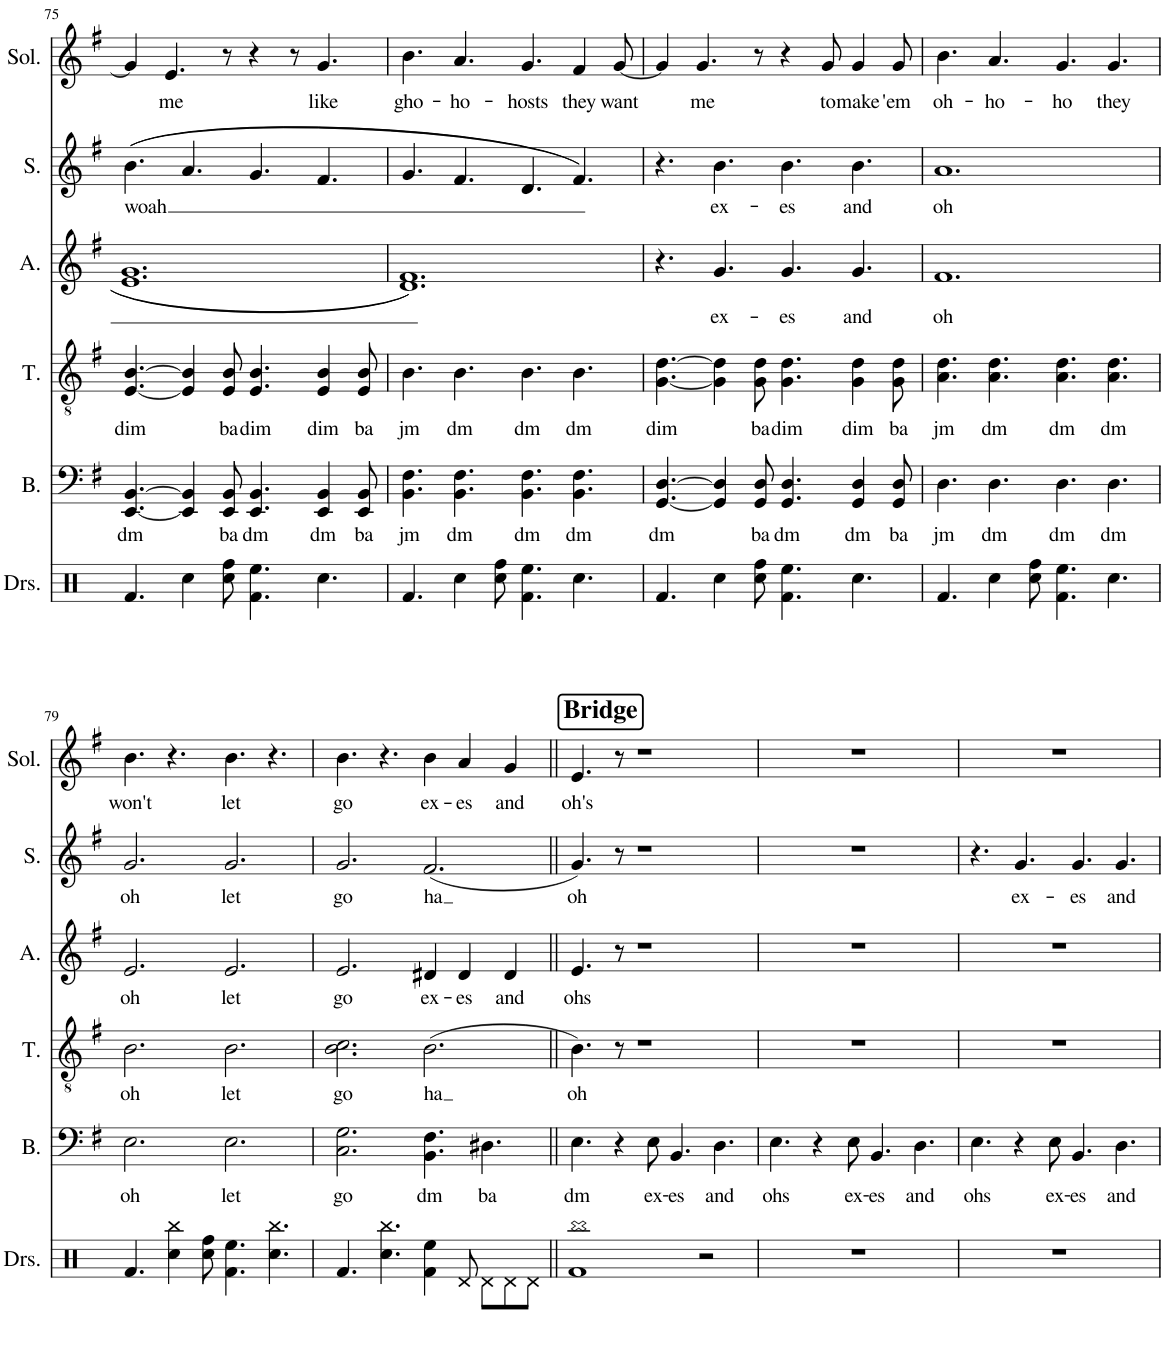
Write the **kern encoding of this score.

**kern	**text	**kern	**text	**kern	**text	**kern	**text	**kern	**text
*part5	*part5	*part4	*part4	*part3	*part3	*part2	*part2	*part1	*part1
*staff5	*staff5	*staff4	*staff4	*staff3	*staff3	*staff2	*staff2	*staff1	*staff1
*I"Bass	*	*I"Tenor	*	*I"Alto	*	*I"Soprano	*	*I"Solo	*
*I'B.	*	*I'T.	*	*I'A.	*	*I'S.	*	*I'Sol.	*
!!LO:PB:g=z
*clefF4	*	*clefGv2	*	*clefG2	*	*clefG2	*	*clefG2	*
*k[f#]	*	*k[f#]	*	*k[f#]	*	*k[f#]	*	*k[f#]	*
*M12/8	*	*M12/8	*	*M12/8	*	*M12/8	*	*M12/8	*
=75	=75	=75	=75	=75	=75	=75	=75	=75	=75
!	!LO:LY:b	!	!LO:LY:b	!	!	!	!LO:LY:b	!	!
[4.EE/ [4.BB/	dm	[4.E/ [4.B/	dim	1.e 1.g	.	((4.b\	woah	4g/]	.
!	!	!	!	!	!	!	!	!	!LO:LY:b
.	.	.	.	.	.	.	.	4.e/	me
4EE/] 4BB/]	.	4E/] 4B/]	.	.	.	4.a/	.	.	.
!	!LO:LY:b	!	!LO:LY:b	!	!	!	!	!	!
8EE/ 8BB/	ba	8E/ 8B/	ba	.	.	.	.	8r	.
!	!LO:LY:b	!	!LO:LY:b	!	!	!	!	!	!
4.EE/ 4.BB/	dm	4.E/ 4.B/	dim	.	.	4.g/	.	4r	.
.	.	.	.	.	.	.	.	8r	.
!	!LO:LY:b	!	!LO:LY:b	!	!	!	!	!	!LO:LY:b
4EE/ 4BB/	dm	4E/ 4B/	dim	.	.	4.f#/	.	4.g/	like
!	!LO:LY:b	!	!LO:LY:b	!	!	!	!	!	!
8EE/ 8BB/	ba	8E/ 8B/	ba	.	.	.	.	.	.
=76	=76	=76	=76	=76	=76	=76	=76	=76	=76
!	!LO:LY:b	!	!LO:LY:b	!	!	!	!	!	!LO:LY:b
4.BB\ 4.F#\	jm	4.B\	jm	1.d 1.f#	.	4.g/	.	4.b\	gho-
!	!LO:LY:b	!	!LO:LY:b	!	!	!	!	!	!LO:LY:b
4.BB\ 4.F#\	dm	4.B\	dm	.	.	4.f#/	.	4.a/	-ho-
!	!LO:LY:b	!	!LO:LY:b	!	!	!	!	!	!LO:LY:b
4.BB\ 4.F#\	dm	4.B\	dm	.	.	4.d/	.	4.g/	-hosts
!	!LO:LY:b	!	!LO:LY:b	!	!	!	!	!	!LO:LY:b
4.BB\ 4.F#\	dm	4.B\	dm	.	.	4.f#/))	.	4f#/	they
!	!	!	!	!	!	!	!	!	!LO:LY:b
.	.	.	.	.	.	.	.	[8g/	want
=77	=77	=77	=77	=77	=77	=77	=77	=77	=77
!	!LO:LY:b	!	!LO:LY:b	!	!	!	!	!	!
[4.GG/ [4.D/	dm	[4.G\ [4.d\	dim	4.r	.	4.r	.	4g/]	.
!	!	!	!	!	!	!	!	!	!LO:LY:b
.	.	.	.	.	.	.	.	4.g/	me
!	!	!	!	!	!LO:LY:b	!	!LO:LY:b	!	!
4GG/] 4D/]	.	4G\] 4d\]	.	4.g/	ex-	4.b\	ex-	.	.
!	!LO:LY:b	!	!LO:LY:b	!	!	!	!	!	!
8GG/ 8D/	ba	8G\ 8d\	ba	.	.	.	.	8r	.
!	!LO:LY:b	!	!LO:LY:b	!	!LO:LY:b	!	!LO:LY:b	!	!
4.GG/ 4.D/	dm	4.G\ 4.d\	dim	4.g/	-es	4.b\	-es	4r	.
!	!	!	!	!	!	!	!	!	!LO:LY:b
.	.	.	.	.	.	.	.	8g/	to
!	!LO:LY:b	!	!LO:LY:b	!	!LO:LY:b	!	!LO:LY:b	!	!LO:LY:b
4GG/ 4D/	dm	4G\ 4d\	dim	4.g/	and	4.b\	and	4g/	make
!	!LO:LY:b	!	!LO:LY:b	!	!	!	!	!	!LO:LY:b
8GG/ 8D/	ba	8G\ 8d\	ba	.	.	.	.	8g/	'em
=78	=78	=78	=78	=78	=78	=78	=78	=78	=78
!	!LO:LY:b	!	!LO:LY:b	!	!LO:LY:b	!	!LO:LY:b	!	!LO:LY:b
4.D\	jm	4.A\ 4.d\	jm	1.f#	oh	1.a	oh	4.b\	oh-
!	!LO:LY:b	!	!LO:LY:b	!	!	!	!	!	!LO:LY:b
4.D\	dm	4.A\ 4.d\	dm	.	.	.	.	4.a/	-ho-
!	!LO:LY:b	!	!LO:LY:b	!	!	!	!	!	!LO:LY:b
4.D\	dm	4.A\ 4.d\	dm	.	.	.	.	4.g/	-ho
!	!LO:LY:b	!	!LO:LY:b	!	!	!	!	!	!LO:LY:b
4.D\	dm	4.A\ 4.d\	dm	.	.	.	.	4.g/	they
!!LO:LB:g=z
=79	=79	=79	=79	=79	=79	=79	=79	=79	=79
!	!LO:LY:b	!	!LO:LY:b	!	!LO:LY:b	!	!LO:LY:b	!	!LO:LY:b
2.E\	oh	2.B\	oh	2.e/	oh	2.g/	oh	4.b\	won't
.	.	.	.	.	.	.	.	4.r	.
!	!LO:LY:b	!	!LO:LY:b	!	!LO:LY:b	!	!LO:LY:b	!	!LO:LY:b
2.E\	let	2.B\	let	2.e/	let	2.g/	let	4.b\	let
.	.	.	.	.	.	.	.	4.r	.
=80	=80	=80	=80	=80	=80	=80	=80	=80	=80
!	!LO:LY:b	!	!LO:LY:b	!	!LO:LY:b	!	!LO:LY:b	!	!LO:LY:b
2.C\ 2.G\	go	2.B\ 2.c\	go	2.e/	go	2.g/	go	4.b\	go
.	.	.	.	.	.	.	.	4.r	.
!	!LO:LY:b	!	!LO:LY:b	!	!LO:LY:b	!	!LO:LY:b	!	!LO:LY:b
4.BB\ 4.F#\	dm	(2.B\	ha	4d#X/	ex-	(2.f#/	ha	4b\	ex-
!	!	!	!	!	!LO:LY:b	!	!	!	!LO:LY:b
.	.	.	.	4d#/	-es	.	.	4a/	-es
!	!LO:LY:b	!	!	!	!	!	!	!	!
4.D#X\	ba	.	.	.	.	.	.	.	.
!	!	!	!	!	!LO:LY:b	!	!	!	!LO:LY:b
.	.	.	.	4d#/	and	.	.	4g/	and
!!LO:REH:place=s1:a:B:cj:fs=14:t=Bridge
=81||	=81||	=81||	=81||	=81||	=81||	=81||	=81||	=81||	=81||
!	!LO:LY:b	!	!LO:LY:b	!	!LO:LY:b	!	!LO:LY:b	!	!LO:LY:b
4.E\	dm	4.B\)	oh	4.e/	ohs	4.g/)	oh	4.e/	oh's
4r	.	8r	.	8r	.	8r	.	8r	.
.	.	1r	.	1r	.	1r	.	1r	.
!	!LO:LY:b	!	!	!	!	!	!	!	!
8E\	ex-	.	.	.	.	.	.	.	.
!	!LO:LY:b	!	!	!	!	!	!	!	!
4.BB/	-es	.	.	.	.	.	.	.	.
!	!LO:LY:b	!	!	!	!	!	!	!	!
4.D\	and	.	.	.	.	.	.	.	.
=82	=82	=82	=82	=82	=82	=82	=82	=82	=82
!	!LO:LY:b	!	!	!	!	!	!	!	!
4.E\	ohs	1.r	.	1.r	.	1.r	.	1.r	.
4r	.	.	.	.	.	.	.	.	.
!	!LO:LY:b	!	!	!	!	!	!	!	!
8E\	ex-	.	.	.	.	.	.	.	.
!	!LO:LY:b	!	!	!	!	!	!	!	!
4.BB/	-es	.	.	.	.	.	.	.	.
!	!LO:LY:b	!	!	!	!	!	!	!	!
4.D\	and	.	.	.	.	.	.	.	.
=83	=83	=83	=83	=83	=83	=83	=83	=83	=83
!	!LO:LY:b	!	!	!	!	!	!	!	!
4.E\	ohs	1.r	.	1.r	.	4.r	.	1.r	.
!	!	!	!	!	!	!	!LO:LY:b	!	!
4r	.	.	.	.	.	4.g/	ex-	.	.
!	!LO:LY:b	!	!	!	!	!	!	!	!
8E\	ex-	.	.	.	.	.	.	.	.
!	!LO:LY:b	!	!	!	!	!	!LO:LY:b	!	!
4.BB/	-es	.	.	.	.	4.g/	-es	.	.
!	!LO:LY:b	!	!	!	!	!	!LO:LY:b	!	!
4.D\	and	.	.	.	.	4.g/	and	.	.
=	=	=	=	=	=	=	=	=	=
*-	*-	*-	*-	*-	*-	*-	*-	*-	*-
